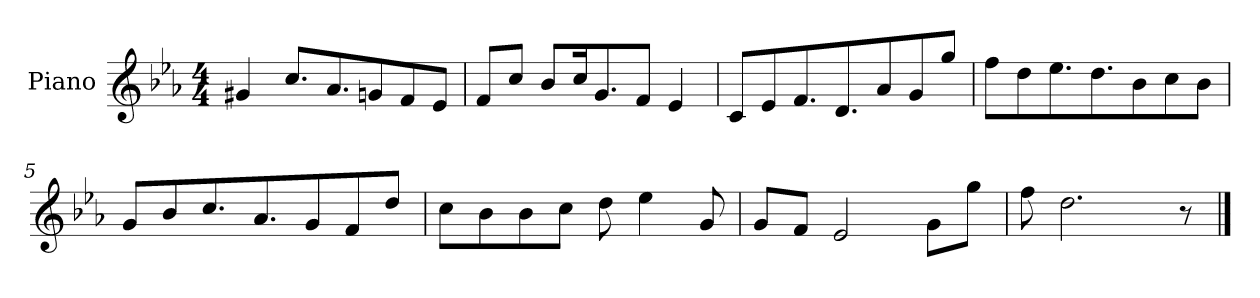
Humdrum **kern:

**kern
*part1
*staff1
*I"Piano
*I'Pno.
*clefG2
*k[b-e-a-]
*M4/4
=1
4g#X/
8.cc/L
8.a-/
8gn/
8f/
8e-/J
=2
8f/L
8cc/J
8b-/L
16cc/K
8.g/
8f/J
4e-/
=3
8c/L
8e-/
8.f/
8.d/
8a-/
8g/
8gg/J
=4
8ff\L
8dd\
8.ee-\
8.dd\
8b-\
8cc\
8b-\J
!!LO:LB:g=z
=5
8g/L
8b-/
8.cc/
8.a-/
8g/
8f/
8dd/J
=6
8cc\L
8b-\
8b-\
8cc\J
8dd\
4ee-\
8g/
=7
8g/L
8f/J
2e-/
8g\L
8gg\J
=8
8ff\
2.dd\
8r
==
*-
